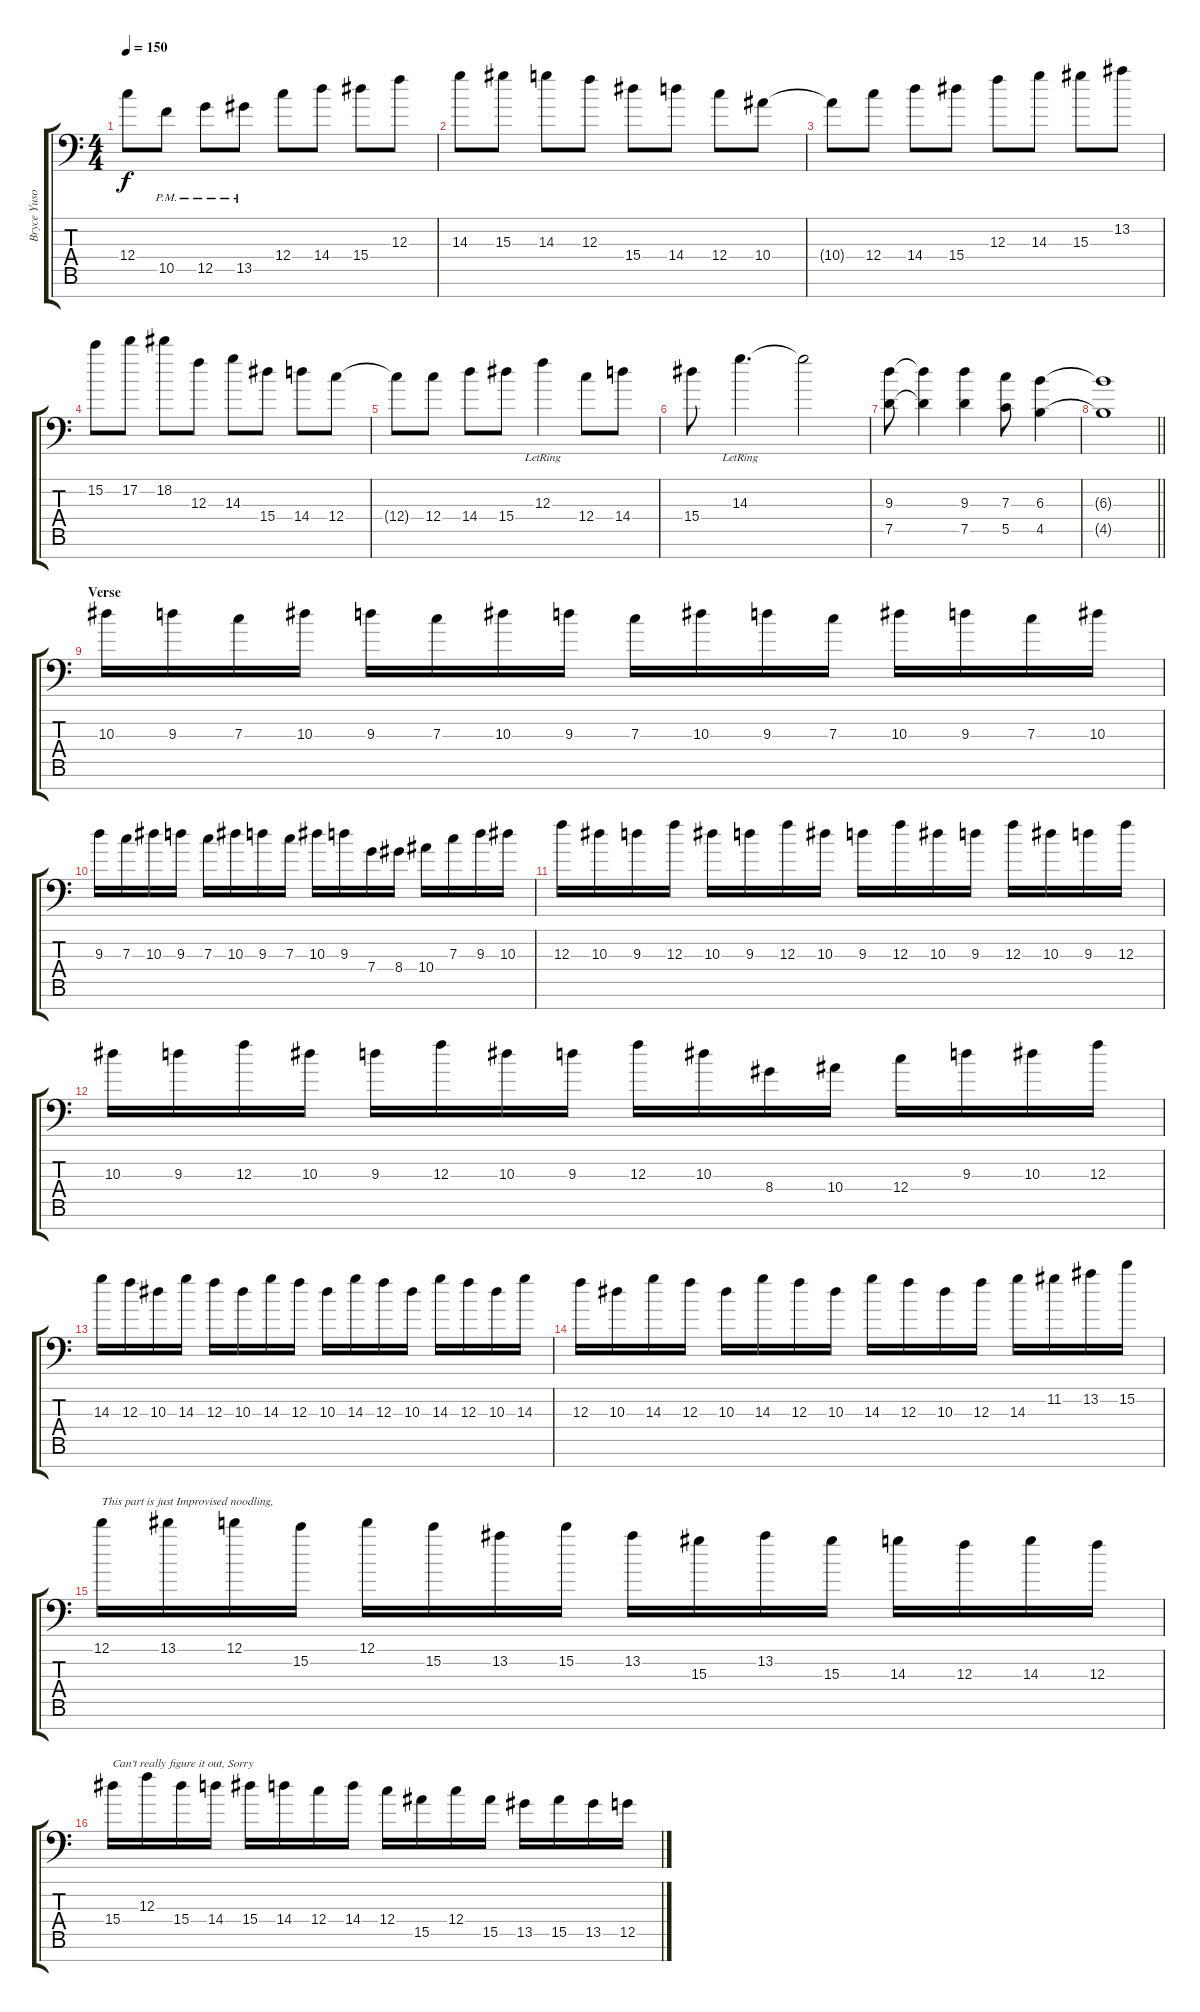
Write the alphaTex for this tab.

\track ("Bryce Yuson (Lead)" "Bryce Yuso") {instrument distortionguitar}
\staff {score tabs}
\tuning (D4 A3 F3 C3 G2 D2 G1) {hide}
\ts (4 4)
\tempo 150
\clef f4
\ks c
12.4.8{dy f} 10.5{pm}.8 12.5{pm}.8 13.5{pm}.8 12.4.8 14.4.8 15.4.8 12.3.8 |
14.3.8 15.3.8 14.3.8 12.3.8 15.4.8 14.4.8 12.4.8 10.4.8 |
10.4{t}.8 12.4.8 14.4.8 15.4.8 12.3.8 14.3.8 15.3.8 13.2.8 |
15.2.8 17.2.8 18.2.8 12.3.8 14.3.8 15.4.8 14.4.8 12.4.8 |
12.4{t}.8 12.4.8 14.4.8 15.4.8 12.3{lr}.4 12.4.8 14.4.8 |
15.4.8 14.3{lr}.4{d} 14.3{t}.2 |
(9.3 7.5).8 (9.3{t} 7.5{t}).4 (9.3 7.5).4 (7.3 5.5).8 (6.3 4.5).4 |
\barLineRight lightlight
(6.3{t} 4.5{t}).1 |
\section ("" "Verse")
10.3.16 9.3.16 7.3.16 10.3.16 9.3.16 7.3.16 10.3.16 9.3.16 7.3.16 10.3.16 9.3.16 7.3.16 10.3.16 9.3.16 7.3.16 10.3.16 |
9.3.16 7.3.16 10.3.16 9.3.16 7.3.16 10.3.16 9.3.16 7.3.16 10.3.16 9.3.16 7.4.16 8.4.16 10.4.16 7.3.16 9.3.16 10.3.16 |
12.3.16 10.3.16 9.3.16 12.3.16 10.3.16 9.3.16 12.3.16 10.3.16 9.3.16 12.3.16 10.3.16 9.3.16 12.3.16 10.3.16 9.3.16 12.3.16 |
10.3.16 9.3.16 12.3.16 10.3.16 9.3.16 12.3.16 10.3.16 9.3.16 12.3.16 10.3.16 8.4.16 10.4.16 12.4.16 9.3.16 10.3.16 12.3.16 |
14.3.16 12.3.16 10.3.16 14.3.16 12.3.16 10.3.16 14.3.16 12.3.16 10.3.16 14.3.16 12.3.16 10.3.16 14.3.16 12.3.16 10.3.16 14.3.16 |
12.3.16 10.3.16 14.3.16 12.3.16 10.3.16 14.3.16 12.3.16 10.3.16 14.3.16 12.3.16 10.3.16 12.3.16 14.3.16 11.2.16 13.2.16 15.2.16 |
12.1.16{txt "This part is just Improvised noodling,"} 13.1.16 12.1.16 15.2.16 12.1.16 15.2.16 13.2.16 15.2.16 13.2.16 15.3.16 13.2.16 15.3.16 14.3.16 12.3.16 14.3.16 12.3.16 |
15.4.16{txt "Can't really figure it out, Sorry"} 12.3.16 15.4.16 14.4.16 15.4.16 14.4.16 12.4.16 14.4.16 12.4.16 15.5.16 12.4.16 15.5.16 13.5.16 15.5.16 13.5.16 12.5.16
